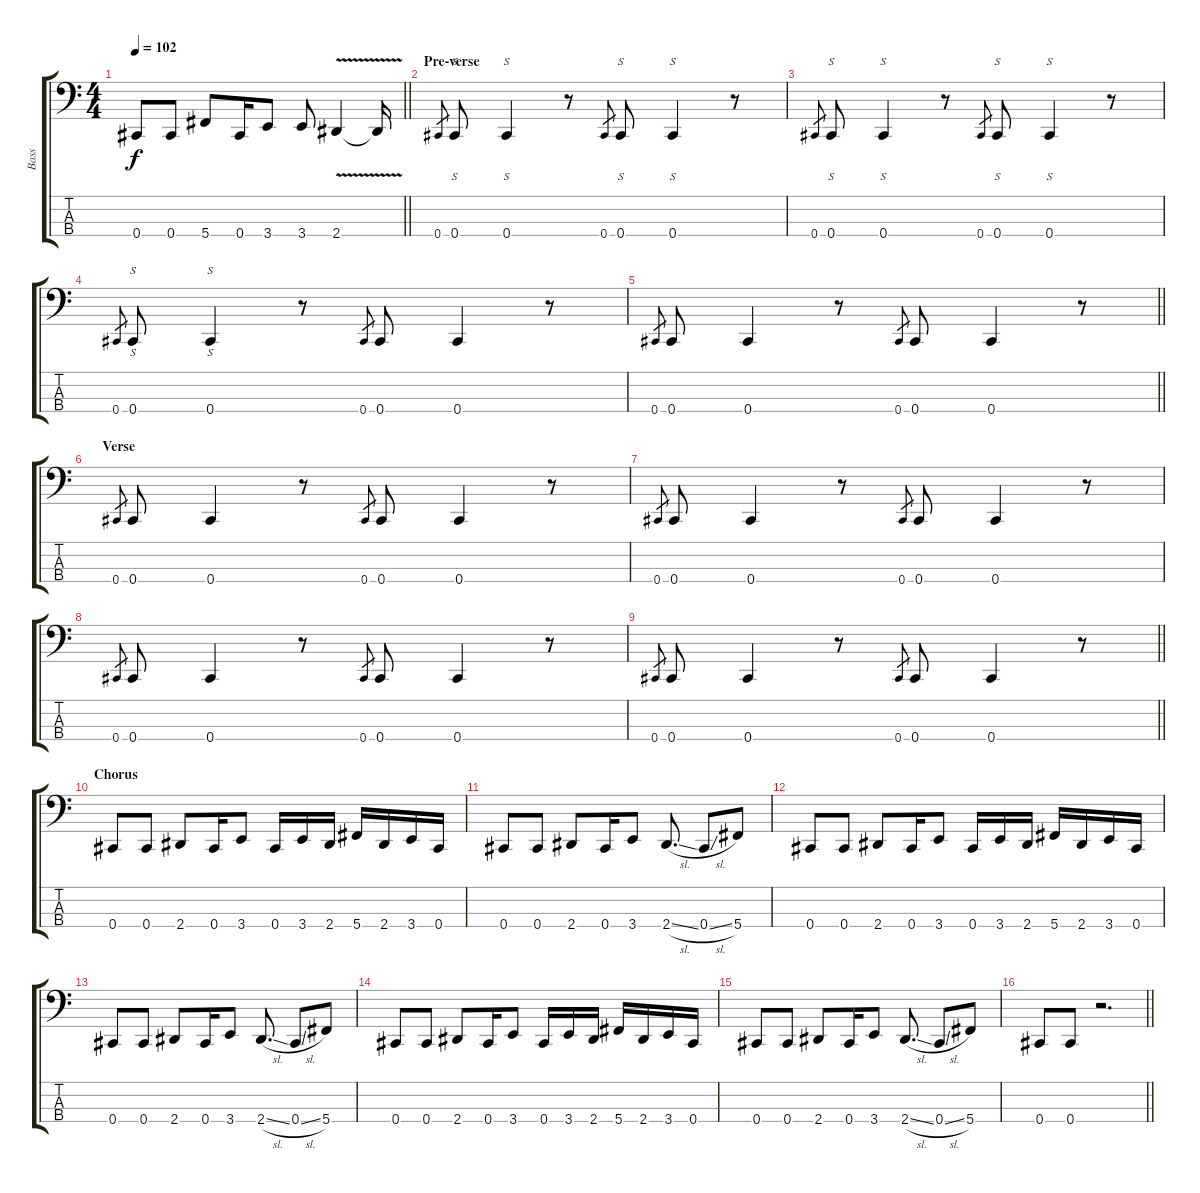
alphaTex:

\track ("Bass" "Bass") {instrument electricbasspick}
\staff {score tabs}
\tuning (Gb2 Db2 Ab1 Db1) {hide}
\ts (4 4)
\tempo 102
\clef f4
\barLineRight lightlight
\ks c
0.4.8{dy f} 0.4.8 5.4.8 0.4.16 3.4.8 3.4.8 2.4{v}.4 2.4{t}.16 |
\section ("" "Pre-verse")
0.4.8{gr} 0.4.8{s} 0.4.4{s} r.8 0.4.8{gr} 0.4.8{s} 0.4.4{s} r.8 |
0.4.8{gr} 0.4.8{s} 0.4.4{s} r.8 0.4.8{gr} 0.4.8{s} 0.4.4{s} r.8 |
0.4.8{gr} 0.4.8{s} 0.4.4{s} r.8 0.4.8{gr} 0.4.8 0.4.4 r.8 |
\barLineRight lightlight
0.4.8{gr} 0.4.8 0.4.4 r.8 0.4.8{gr} 0.4.8 0.4.4 r.8 |
\section ("" "Verse")
0.4.8{gr} 0.4.8 0.4.4 r.8 0.4.8{gr} 0.4.8 0.4.4 r.8 |
0.4.8{gr} 0.4.8 0.4.4 r.8 0.4.8{gr} 0.4.8 0.4.4 r.8 |
0.4.8{gr} 0.4.8 0.4.4 r.8 0.4.8{gr} 0.4.8 0.4.4 r.8 |
\barLineRight lightlight
0.4.8{gr} 0.4.8 0.4.4 r.8 0.4.8{gr} 0.4.8 0.4.4 r.8 |
\section ("" "Chorus")
0.4.8 0.4.8 2.4.8 0.4.16 3.4.8 0.4.16 3.4.16 2.4.16 5.4.16 2.4.16 3.4.16 0.4.16 |
0.4.8 0.4.8 2.4.8 0.4.16 3.4.8 2.4{sl}.8{d} 0.4{sl}.8 5.4.8 |
0.4.8 0.4.8 2.4.8 0.4.16 3.4.8 0.4.16 3.4.16 2.4.16 5.4.16 2.4.16 3.4.16 0.4.16 |
0.4.8 0.4.8 2.4.8 0.4.16 3.4.8 2.4{sl}.8{d} 0.4{sl}.8 5.4.8 |
0.4.8 0.4.8 2.4.8 0.4.16 3.4.8 0.4.16 3.4.16 2.4.16 5.4.16 2.4.16 3.4.16 0.4.16 |
0.4.8 0.4.8 2.4.8 0.4.16 3.4.8 2.4{sl}.8{d} 0.4{sl}.8 5.4.8 |
\barLineRight lightlight
0.4.8 0.4.8 r.2{d}
